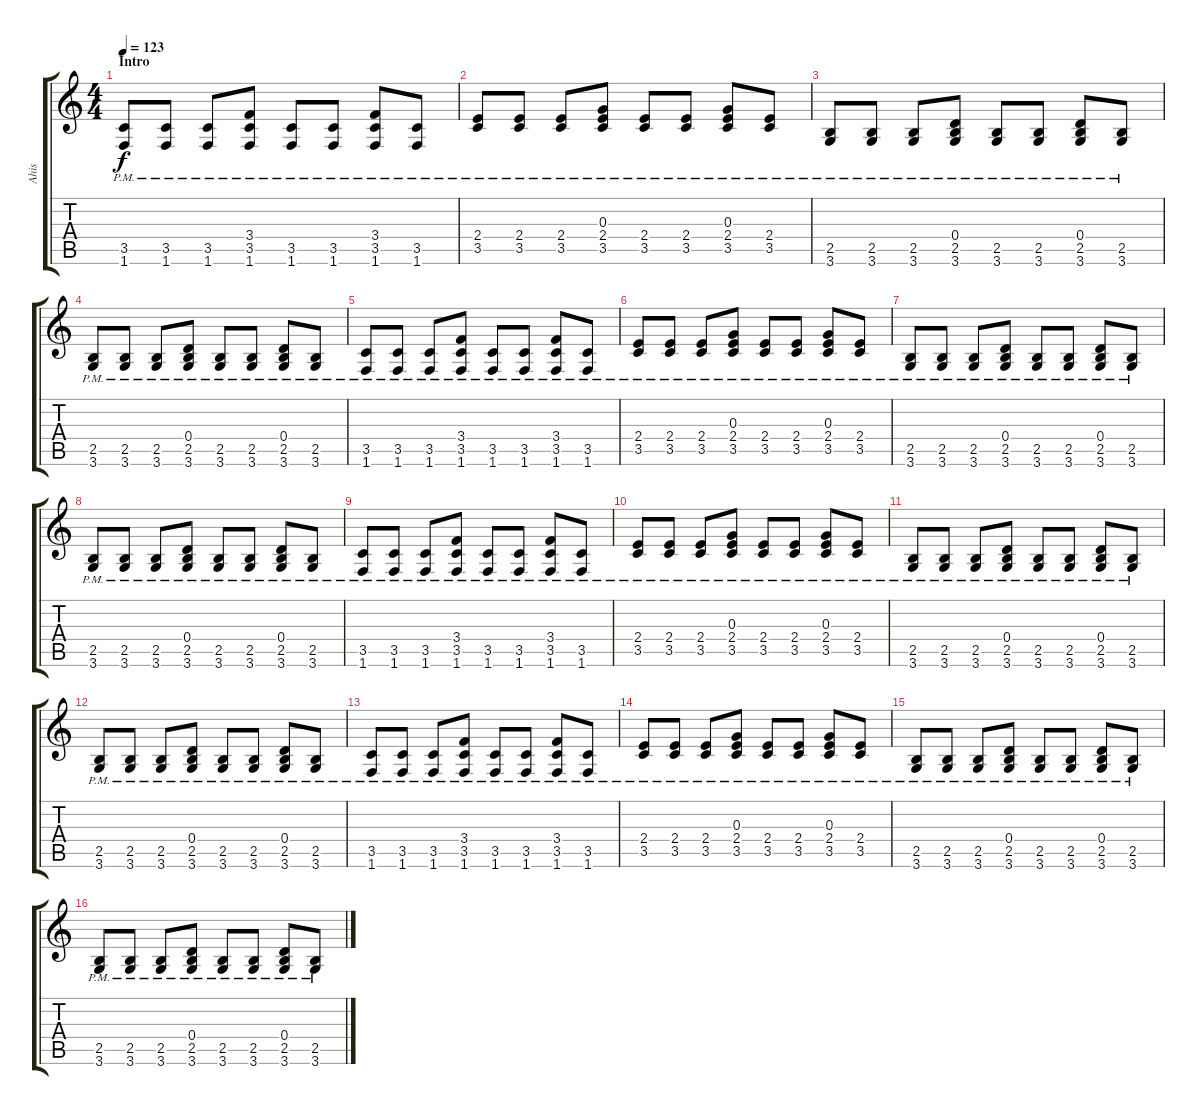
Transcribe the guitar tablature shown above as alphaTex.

\track ("Ahis" "Ahis") {instrument acousticguitarsteel}
\staff {score tabs}
\tuning (E4 B3 G3 D3 A2 E2) {hide}
\ts (4 4)
\section ("" "Intro")
\tempo 123
\clef g2
\ks c
(3.5{pm} 1.6{pm}).8{dy f instrument acousticguitarsteel} (3.5{pm} 1.6{pm}).8 (3.5{pm} 1.6{pm}).8 (3.4{pm} 3.5{pm} 1.6{pm}).8 (3.5{pm} 1.6{pm}).8 (3.5{pm} 1.6{pm}).8 (3.4{pm} 3.5{pm} 1.6{pm}).8 (3.5{pm} 1.6{pm}).8 |
(2.4{pm} 3.5{pm}).8 (2.4{pm} 3.5{pm}).8 (2.4{pm} 3.5{pm}).8 (0.3{pm} 2.4{pm} 3.5{pm}).8 (2.4{pm} 3.5{pm}).8 (2.4{pm} 3.5{pm}).8 (0.3{pm} 2.4{pm} 3.5{pm}).8 (2.4{pm} 3.5{pm}).8 |
(2.5{pm} 3.6{pm}).8 (2.5{pm} 3.6{pm}).8 (2.5{pm} 3.6{pm}).8 (0.4{pm} 2.5{pm} 3.6{pm}).8 (2.5{pm} 3.6{pm}).8 (2.5{pm} 3.6{pm}).8 (0.4{pm} 2.5{pm} 3.6{pm}).8 (2.5{pm} 3.6{pm}).8 |
(2.5{pm} 3.6{pm}).8 (2.5{pm} 3.6{pm}).8 (2.5{pm} 3.6{pm}).8 (0.4{pm} 2.5{pm} 3.6{pm}).8 (2.5{pm} 3.6{pm}).8 (2.5{pm} 3.6{pm}).8 (0.4{pm} 2.5{pm} 3.6{pm}).8 (2.5{pm} 3.6{pm}).8 |
(3.5{pm} 1.6{pm}).8 (3.5{pm} 1.6{pm}).8 (3.5{pm} 1.6{pm}).8 (3.4{pm} 3.5{pm} 1.6{pm}).8 (3.5{pm} 1.6{pm}).8 (3.5{pm} 1.6{pm}).8 (3.4{pm} 3.5{pm} 1.6{pm}).8 (3.5{pm} 1.6{pm}).8 |
(2.4{pm} 3.5{pm}).8 (2.4{pm} 3.5{pm}).8 (2.4{pm} 3.5{pm}).8 (0.3{pm} 2.4{pm} 3.5{pm}).8 (2.4{pm} 3.5{pm}).8 (2.4{pm} 3.5{pm}).8 (0.3{pm} 2.4{pm} 3.5{pm}).8 (2.4{pm} 3.5{pm}).8 |
(2.5{pm} 3.6{pm}).8 (2.5{pm} 3.6{pm}).8 (2.5{pm} 3.6{pm}).8 (0.4{pm} 2.5{pm} 3.6{pm}).8 (2.5{pm} 3.6{pm}).8 (2.5{pm} 3.6{pm}).8 (0.4{pm} 2.5{pm} 3.6{pm}).8 (2.5{pm} 3.6{pm}).8 |
(2.5{pm} 3.6{pm}).8 (2.5{pm} 3.6{pm}).8 (2.5{pm} 3.6{pm}).8 (0.4{pm} 2.5{pm} 3.6{pm}).8 (2.5{pm} 3.6{pm}).8 (2.5{pm} 3.6{pm}).8 (0.4{pm} 2.5{pm} 3.6{pm}).8 (2.5{pm} 3.6{pm}).8 |
(3.5{pm} 1.6{pm}).8 (3.5{pm} 1.6{pm}).8 (3.5{pm} 1.6{pm}).8 (3.4{pm} 3.5{pm} 1.6{pm}).8 (3.5{pm} 1.6{pm}).8 (3.5{pm} 1.6{pm}).8 (3.4{pm} 3.5{pm} 1.6{pm}).8 (3.5{pm} 1.6{pm}).8 |
(2.4{pm} 3.5{pm}).8 (2.4{pm} 3.5{pm}).8 (2.4{pm} 3.5{pm}).8 (0.3{pm} 2.4{pm} 3.5{pm}).8 (2.4{pm} 3.5{pm}).8 (2.4{pm} 3.5{pm}).8 (0.3{pm} 2.4{pm} 3.5{pm}).8 (2.4{pm} 3.5{pm}).8 |
(2.5{pm} 3.6{pm}).8 (2.5{pm} 3.6{pm}).8 (2.5{pm} 3.6{pm}).8 (0.4{pm} 2.5{pm} 3.6{pm}).8 (2.5{pm} 3.6{pm}).8 (2.5{pm} 3.6{pm}).8 (0.4{pm} 2.5{pm} 3.6{pm}).8 (2.5{pm} 3.6{pm}).8 |
(2.5{pm} 3.6{pm}).8 (2.5{pm} 3.6{pm}).8 (2.5{pm} 3.6{pm}).8 (0.4{pm} 2.5{pm} 3.6{pm}).8 (2.5{pm} 3.6{pm}).8 (2.5{pm} 3.6{pm}).8 (0.4{pm} 2.5{pm} 3.6{pm}).8 (2.5{pm} 3.6{pm}).8 |
(3.5{pm} 1.6{pm}).8 (3.5{pm} 1.6{pm}).8 (3.5{pm} 1.6{pm}).8 (3.4{pm} 3.5{pm} 1.6{pm}).8 (3.5{pm} 1.6{pm}).8 (3.5{pm} 1.6{pm}).8 (3.4{pm} 3.5{pm} 1.6{pm}).8 (3.5{pm} 1.6{pm}).8 |
(2.4{pm} 3.5{pm}).8 (2.4{pm} 3.5{pm}).8 (2.4{pm} 3.5{pm}).8 (0.3{pm} 2.4{pm} 3.5{pm}).8 (2.4{pm} 3.5{pm}).8 (2.4{pm} 3.5{pm}).8 (0.3{pm} 2.4{pm} 3.5{pm}).8 (2.4{pm} 3.5{pm}).8 |
(2.5{pm} 3.6{pm}).8 (2.5{pm} 3.6{pm}).8 (2.5{pm} 3.6{pm}).8 (0.4{pm} 2.5{pm} 3.6{pm}).8 (2.5{pm} 3.6{pm}).8 (2.5{pm} 3.6{pm}).8 (0.4{pm} 2.5{pm} 3.6{pm}).8 (2.5{pm} 3.6{pm}).8 |
(2.5{pm} 3.6{pm}).8 (2.5{pm} 3.6{pm}).8 (2.5{pm} 3.6{pm}).8 (0.4{pm} 2.5{pm} 3.6{pm}).8 (2.5{pm} 3.6{pm}).8 (2.5{pm} 3.6{pm}).8 (0.4{pm} 2.5{pm} 3.6{pm}).8 (2.5{pm} 3.6{pm}).8
